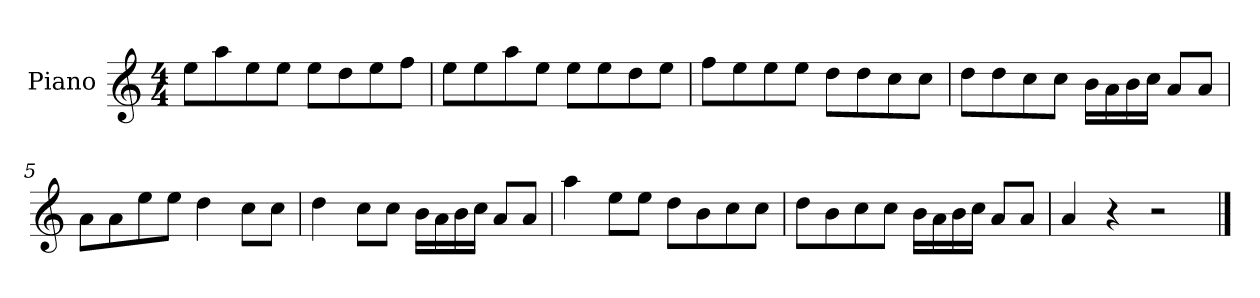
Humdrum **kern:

**kern
*part1
*staff1
*I"Piano
*I'P-no
*clefG2
*k[]
*M4/4
*MM90
=1
8ee\L
8aa\
8ee\
8ee\J
8ee\L
8dd\
8ee\
8ff\J
=2
8ee\L
8ee\
8aa\
8ee\J
8ee\L
8ee\
8dd\
8ee\J
=3
8ff\L
8ee\
8ee\
8ee\J
8dd\L
8dd\
8cc\
8cc\J
=4
8dd\L
8dd\
8cc\
8cc\J
16b\LL
16a\
16b\
16cc\JJ
8a/L
8a/J
=5
8a\L
8a\
8ee\
8ee\J
4dd\
8cc\L
8cc\J
!!LO:LB:g=z
=6
4dd\
8cc\L
8cc\J
16b\LL
16a\
16b\
16cc\JJ
8a/L
8a/J
=7
4aa\
8ee\L
8ee\J
8dd\L
8b\
8cc\
8cc\J
=8
8dd\L
8b\
8cc\
8cc\J
16b\LL
16a\
16b\
16cc\JJ
8a/L
8a/J
=9
4a/
4r
2r
==
*-
